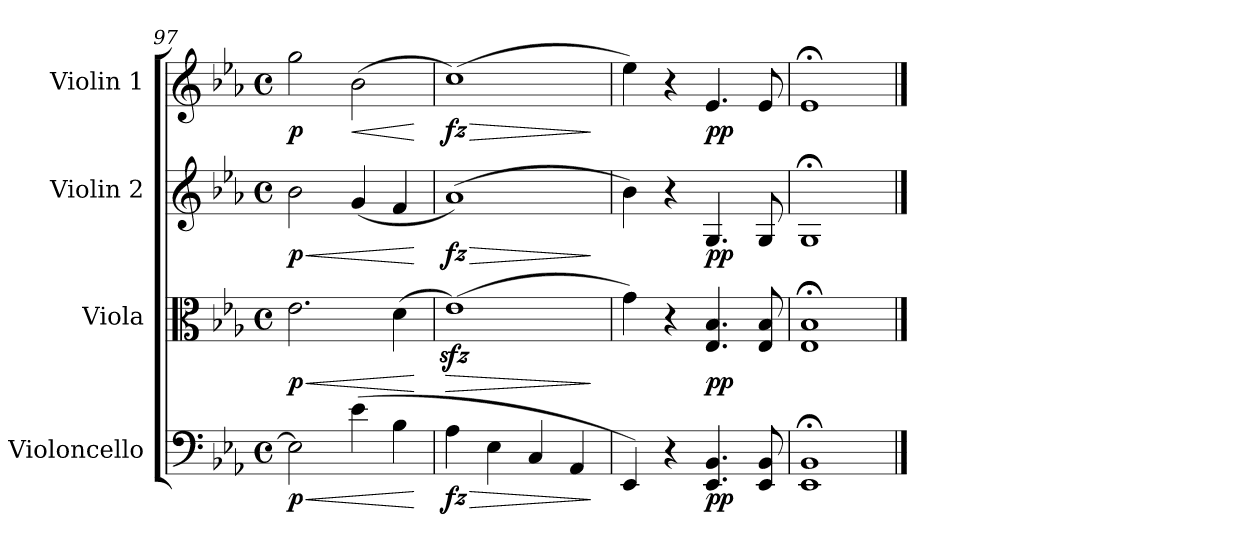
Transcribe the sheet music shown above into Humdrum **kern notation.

**kern	**dynam	**kern	**dynam	**kern	**dynam	**kern	**dynam
*part4	*part4	*part3	*part3	*part2	*part2	*part1	*part1
*staff4	*staff4	*staff3	*staff3	*staff2	*staff2	*staff1	*staff1
*I"Violoncello	*	*I"Viola	*	*I"Violin 2	*	*I"Violin 1	*
*I'Vc	*	*I'Vla	*	*I'Vln	*	*I'Vln	*
*clefF4	*	*clefC3	*	*clefG2	*	*clefG2	*
*k[b-e-a-]	*	*k[b-e-a-]	*	*k[b-e-a-]	*	*k[b-e-a-]	*
*M4/4	*	*M4/4	*	*M4/4	*	*M4/4	*
*met(c)	*	*met(c)	*	*met(c)	*	*met(c)	*
=97	=97	=97	=97	=97	=97	=97	=97
!	!LO:HP:b	!	!LO:HP:b	!	!LO:HP:b	!	!
!	!LO:DY:n=1:b	!	!LO:DY:n=1:b	!	!LO:DY:n=1:b	!	!LO:DY:b
2E-\]	< p	2.e-\	< p	2b-\	< p	2gg\	p
!	!	!	!	!	!	!	!LO:HP:b
(>4e-\	.	.	.	(<4g/	.	(>2b-\	<
4B-\	.	(>4d\	.	4f/	.	.	.
.	[	.	[	.	[	.	[
=98	=98	=98	=98	=98	=98	=98	=98
!	!LO:HP:b	!	!LO:HP:b	!	!LO:HP:b	!	!LO:HP:b
!	!LO:DY:n=1:b	!	!	!	!LO:DY:n=1:b	!	!LO:DY:n=1:b
4A-\	> fz	(>1e-zz<)	>	(<1a-)	> fz	(>1cc)	> fz
4E-\	.	.	.	.	.	.	.
4C/	.	.	.	.	.	.	.
4AA-/	.	.	.	.	.	.	.
.	]	.	]	.	]	.	]
=99	=99	=99	=99	=99	=99	=99	=99
4EE-/)	.	4g\)	.	4b-\)	.	4ee-\)	.
4r	.	4r	.	4r	.	4r	.
!	!LO:DY:b	!	!LO:DY:b	!	!LO:DY:b	!	!LO:DY:b
4.EE-/ 4.BB-/	pp	4.E-/ 4.B-/	pp	4.G/	pp	4.e-/	pp
8EE-/ 8BB-/	.	8E-/ 8B-/	.	8G/	.	8e-/	.
=100	=100	=100	=100	=100	=100	=100	=100
1EE-;< 1BB-;<	.	1E-;< 1B-;<	.	1G;<	.	1e-;<	.
==	==	==	==	==	==	==	==
*-	*-	*-	*-	*-	*-	*-	*-
